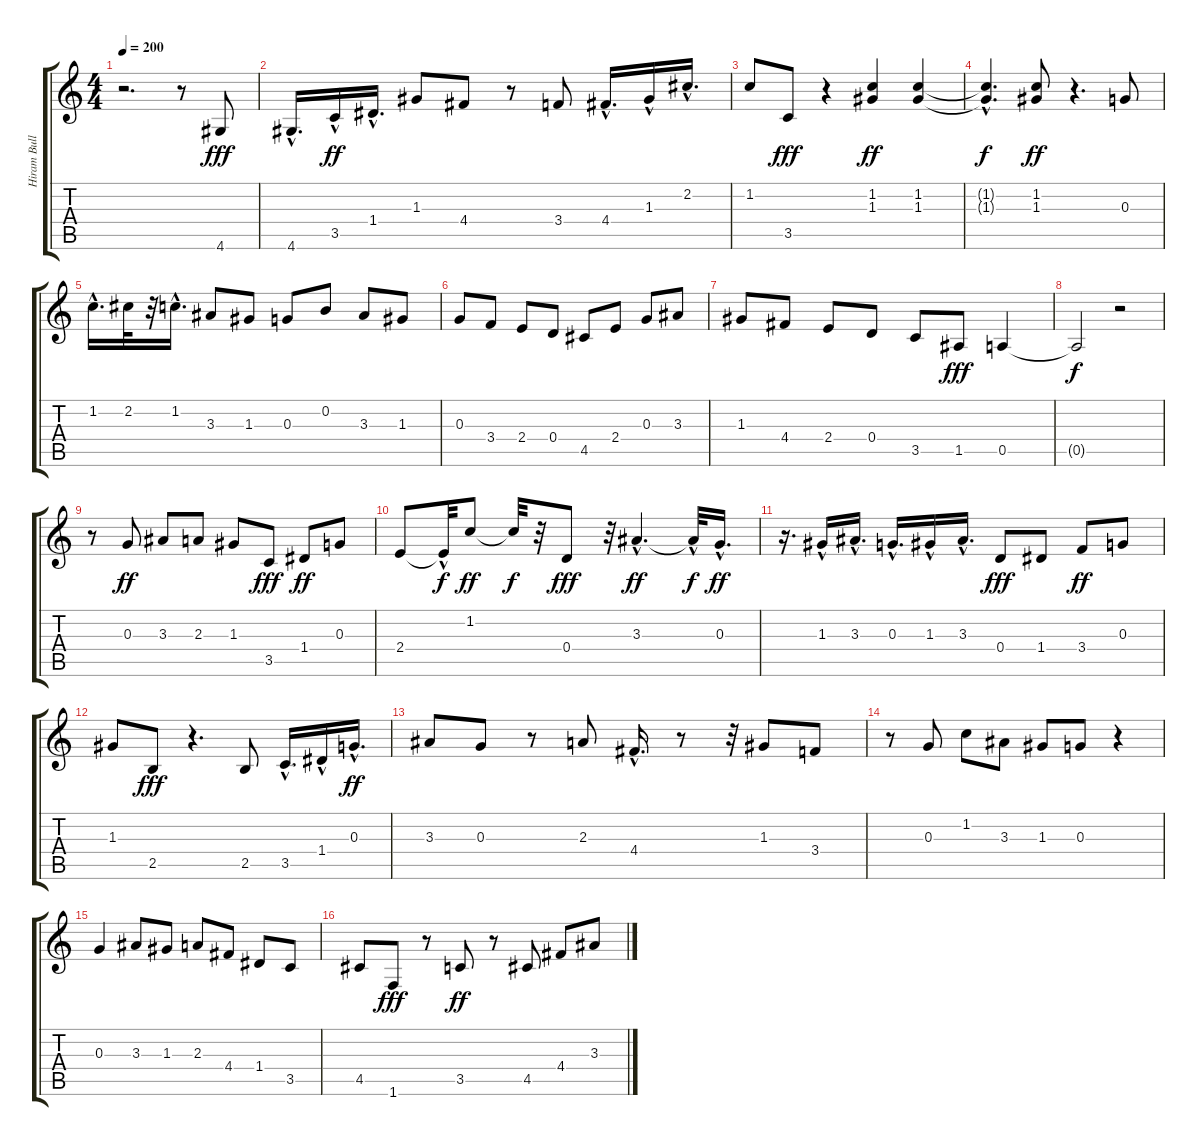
\track ("Hiram Bullock" "Hiram Bull") {instrument electricguitarjazz}
\staff {score tabs}
\tuning (E4 B3 G3 D3 A2 E2) {hide}
\ts (4 4)
\tempo 200
\clef g2
\ks c
r.2{d dy f} r.8 4.6.8{dy fff} |
4.6{hac}.16{d} 3.5{hac}.16{dy ff} 1.4{hac}.16{d} 1.3.8 4.4.8 r.8 3.4.8 4.4{hac}.16{d} 1.3{hac}.16 2.2{hac}.16{d} |
1.2.8 3.5.8{dy fff} r.4 (1.2 1.3).4{dy ff} (1.2 1.3).4 |
(1.2{hac t} 1.3{hac t}).4{d dy f} (1.2 1.3).8{dy ff} r.4{d} 0.3.8 |
1.2{hac}.16{d} 2.2.32 r.32 1.2{hac}.16{d} 3.3.8 1.3.8 0.3.8 0.2.8 3.3.8 1.3.8 |
0.3.8 3.4.8 2.4.8 0.4.8 4.5.8 2.4.8 0.3.8 3.3.8 |
1.3.8 4.4.8 2.4.8 0.4.8 3.5.8 1.5.8{dy fff} 0.5.4 |
0.5{t}.2{dy f} r.2 |
r.8 0.3.8{dy ff} 3.3.8 2.3.8 1.3.8 3.5.8{dy fff} 1.4.8{dy ff} 0.3.8 |
2.4.8 2.4{hac t}.32{dy f} 1.2.8{dy ff} 1.2{t}.32{dy f} r.32 0.4.8{dy fff} r.32 3.3{hac}.4{d dy ff} 3.3{hac t}.32{dy f} 0.3{hac}.16{d dy ff} |
r.16{d} 1.3{hac}.16 3.3{hac}.16{d} 0.3{hac}.16{d} 1.3{hac}.16 3.3{hac}.16{d} 0.4.8{dy fff} 1.4.8 3.4.8{dy ff} 0.3.8 |
1.3.8 2.5.8{dy fff} r.4{d} 2.5.8 3.5{hac}.16{d} 1.4{hac}.16 0.3{hac}.16{d dy ff} |
3.3.8 0.3.8 r.8 2.3.8 4.4{hac}.16{d} r.8 r.32 1.3.8 3.4.8 |
r.8 0.3.8 1.2.8 3.3.8 1.3.8 0.3.8 r.4 |
0.3.4 3.3.8 1.3.8 2.3.8 4.4.8 1.4.8 3.5.8 |
4.5.8 1.6.8{dy fff} r.8 3.5.8{dy ff} r.8 4.5.8 4.4.8 3.3.8
